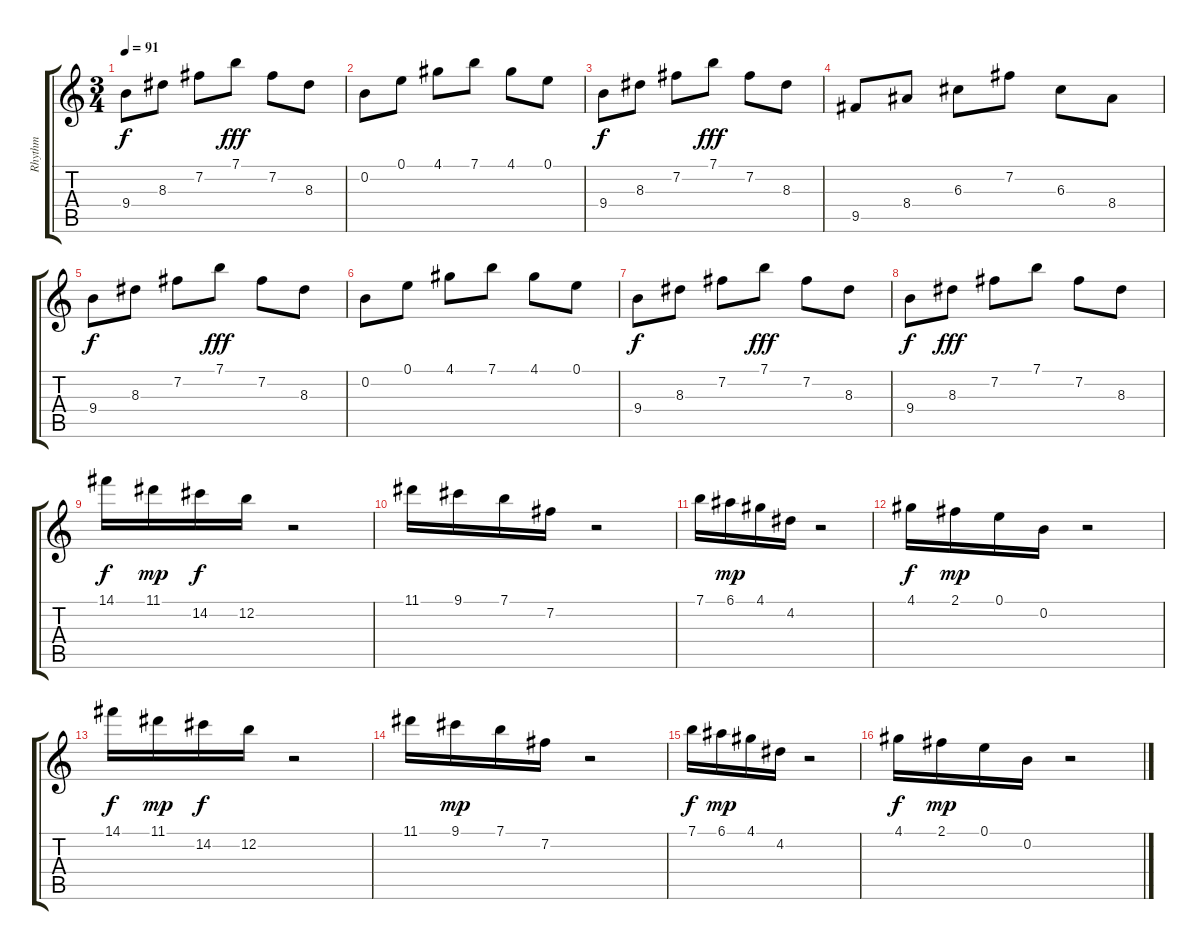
\track ("Rhythm" "Rhythm") {instrument acousticguitarsteel}
\staff {score tabs}
\tuning (E4 B3 G3 D3 A2 E2) {hide}
\ts (3 4)
\tempo 91
\clef g2
\ks c
9.4.8{dy f} 8.3.8 7.2.8 7.1.8{dy fff} 7.2.8 8.3.8 |
0.2.8 0.1.8 4.1.8 7.1.8 4.1.8 0.1.8 |
9.4.8{dy f} 8.3.8 7.2.8 7.1.8{dy fff} 7.2.8 8.3.8 |
9.5.8 8.4.8 6.3.8 7.2.8 6.3.8 8.4.8 |
9.4.8{dy f} 8.3.8 7.2.8 7.1.8{dy fff} 7.2.8 8.3.8 |
0.2.8 0.1.8 4.1.8 7.1.8 4.1.8 0.1.8 |
9.4.8{dy f} 8.3.8 7.2.8 7.1.8{dy fff} 7.2.8 8.3.8 |
9.4.8{dy f} 8.3.8{dy fff} 7.2.8 7.1.8 7.2.8 8.3.8 |
14.1.16{dy f} 11.1.16{dy mp} 14.2.16{dy f} 12.2.16 r.2 |
11.1.16 9.1.16 7.1.16 7.2.16 r.2 |
7.1.16 6.1.16{dy mp} 4.1.16 4.2.16 r.2 |
4.1.16{dy f} 2.1.16{dy mp} 0.1.16 0.2.16 r.2 |
14.1.16{dy f} 11.1.16{dy mp} 14.2.16{dy f} 12.2.16 r.2 |
11.1.16 9.1.16{dy mp} 7.1.16 7.2.16 r.2 |
7.1.16{dy f} 6.1.16{dy mp} 4.1.16 4.2.16 r.2 |
4.1.16{dy f} 2.1.16{dy mp} 0.1.16 0.2.16 r.2
